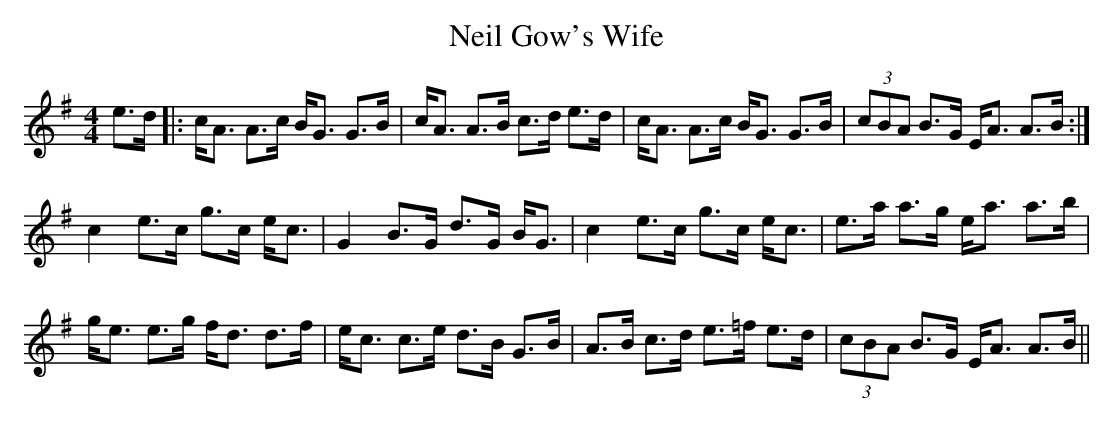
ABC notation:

X:1
T: Neil Gow's Wife
M: 4/4
L: 1/8
K: Ador
e>d|:c<A A>c B<G G>B|c<A A>B c>d e>d|c<A A>c B<G G>B|(3cBA B>G E<A A>B:|
c2 e>c g>c e<c|G2 B>G d>G B<G|c2e>c g>c e<c|e>a a>g e<a a>b|
g<e e>g f<d d>f|e<c c>e d>B G>B|A>B c>d e>=f e>d|(3cBA B>G E<A A>B||
